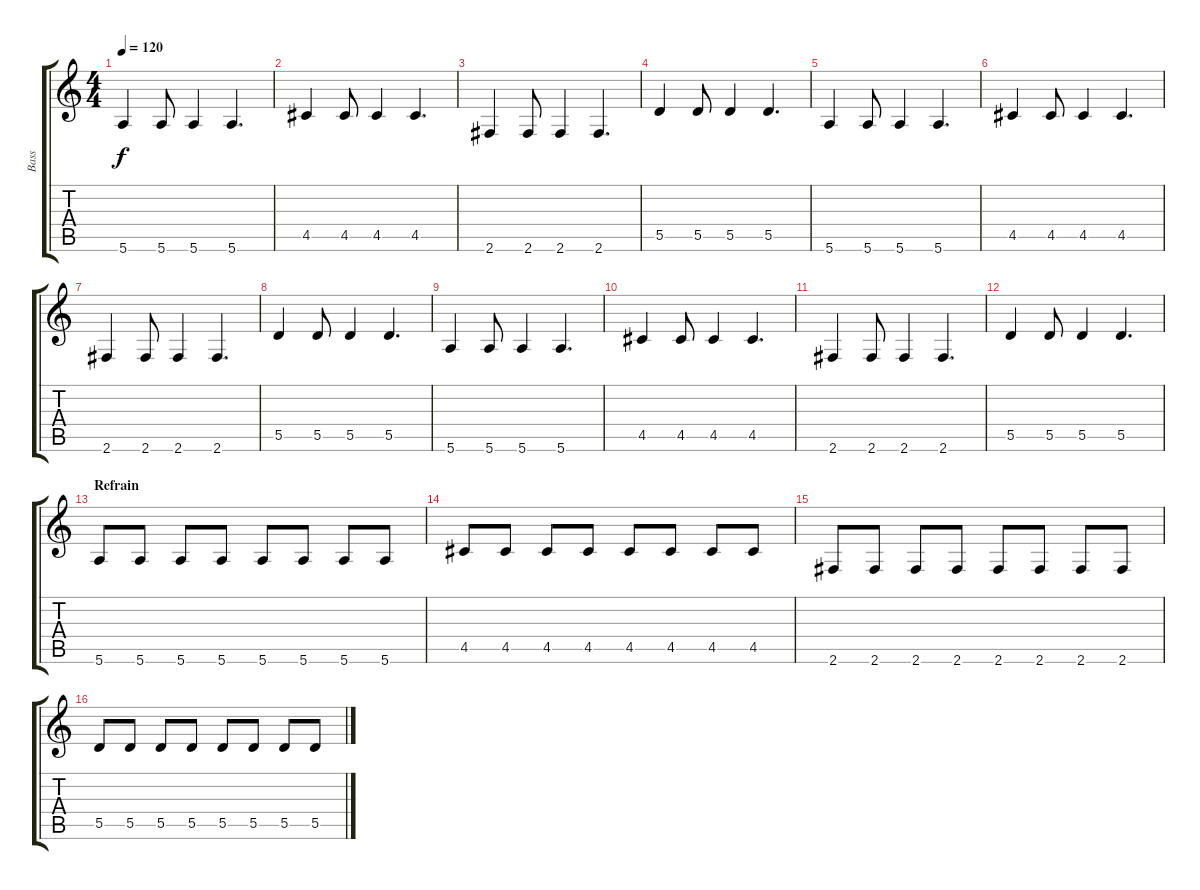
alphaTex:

\track ("Bass" "Bass") {instrument electricbassfinger}
\staff {score tabs}
\tuning (E4 B3 G3 D3 A2 E2) {hide}
\ts (4 4)
\tempo 120
\clef g2
\ks c
5.6.4{dy f} 5.6.8 5.6.4 5.6.4{d} |
4.5.4 4.5.8 4.5.4 4.5.4{d} |
2.6.4 2.6.8 2.6.4 2.6.4{d} |
5.5.4 5.5.8 5.5.4 5.5.4{d} |
5.6.4 5.6.8 5.6.4 5.6.4{d} |
4.5.4 4.5.8 4.5.4 4.5.4{d} |
2.6.4 2.6.8 2.6.4 2.6.4{d} |
5.5.4 5.5.8 5.5.4 5.5.4{d} |
5.6.4 5.6.8 5.6.4 5.6.4{d} |
4.5.4 4.5.8 4.5.4 4.5.4{d} |
2.6.4 2.6.8 2.6.4 2.6.4{d} |
5.5.4 5.5.8 5.5.4 5.5.4{d} |
\section ("" "Refrain")
5.6.8 5.6.8 5.6.8 5.6.8 5.6.8 5.6.8 5.6.8 5.6.8 |
4.5.8 4.5.8 4.5.8 4.5.8 4.5.8 4.5.8 4.5.8 4.5.8 |
2.6.8 2.6.8 2.6.8 2.6.8 2.6.8 2.6.8 2.6.8 2.6.8 |
5.5.8 5.5.8 5.5.8 5.5.8 5.5.8 5.5.8 5.5.8 5.5.8
